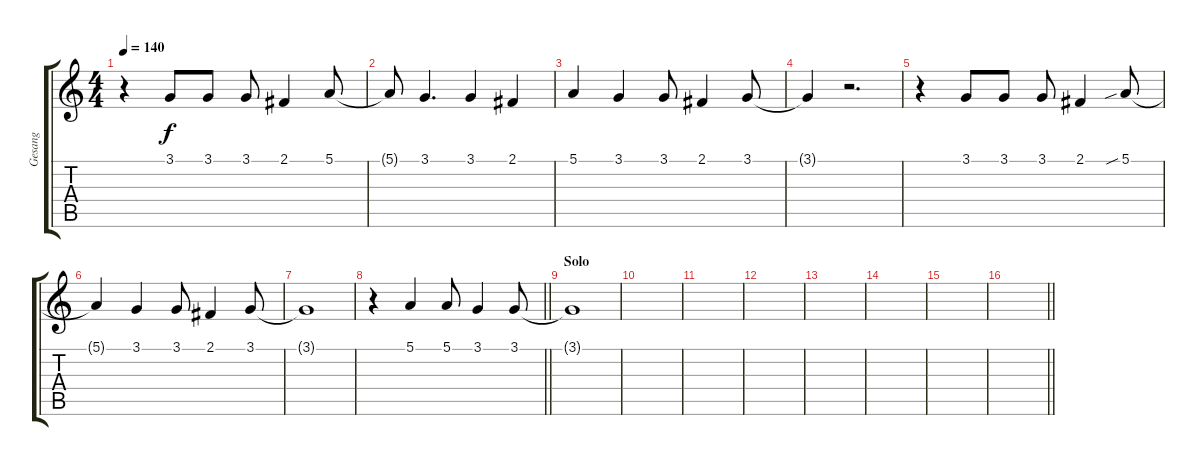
\track ("Gesang" "Gesang") {instrument lead2sawtooth}
\staff {score tabs}
\tuning (E4 B3 G3 D3 A2 E2) {hide}
\ts (4 4)
\tempo 140
\clef g2
\ks c
r.4{dy f} 3.1.8 3.1.8 3.1.8 2.1.4 5.1.8 |
5.1{t}.8 3.1.4{d} 3.1.4 2.1.4 |
5.1.4 3.1.4 3.1.8 2.1.4 3.1.8 |
3.1{t}.4 r.2{d} |
r.4 3.1.8 3.1.8 3.1.8 2.1.4 5.1{sib}.8 |
5.1{t}.4 3.1.4 3.1.8 2.1.4 3.1.8 |
3.1{t}.1 |
\barLineRight lightlight
r.4 5.1.4 5.1.8 3.1.4 3.1.8 |
\section ("" "Solo")
3.1{t}.1 |
|
|
|
|
|
|
\barLineRight lightlight
